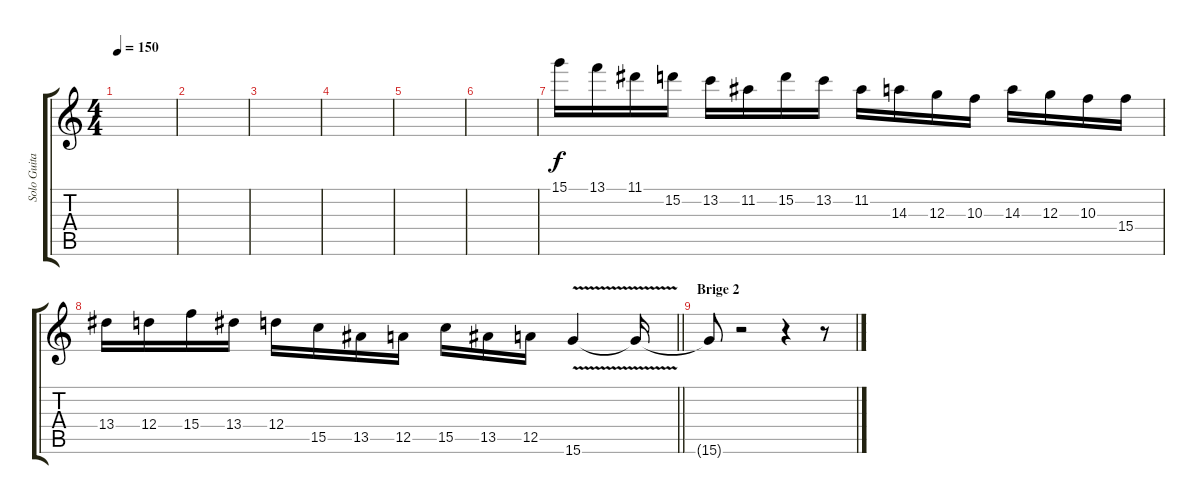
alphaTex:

\track ("Solo Guitar" "Solo Guita") {instrument overdrivenguitar}
\staff {score tabs}
\tuning (E4 B3 G3 D3 A2 E2) {hide}
\ts (4 4)
\tempo 150
\clef g2
\ks c
|
|
|
|
|
|
15.1.16 13.1.16 11.1.16 15.2.16 13.2.16 11.2.16 15.2.16 13.2.16 11.2.16 14.3.16 12.3.16 10.3.16 14.3.16 12.3.16 10.3.16 15.4.16 |
\barLineRight lightlight
13.4.16 12.4.16 15.4.16 13.4.16 12.4.16 15.5.16 13.5.16 12.5.16 15.5.16 13.5.16 12.5.16 15.6{v}.4 15.6{t}.16 |
\section ("" "Brige 2")
15.6{t}.8 r.2 r.4 r.8
